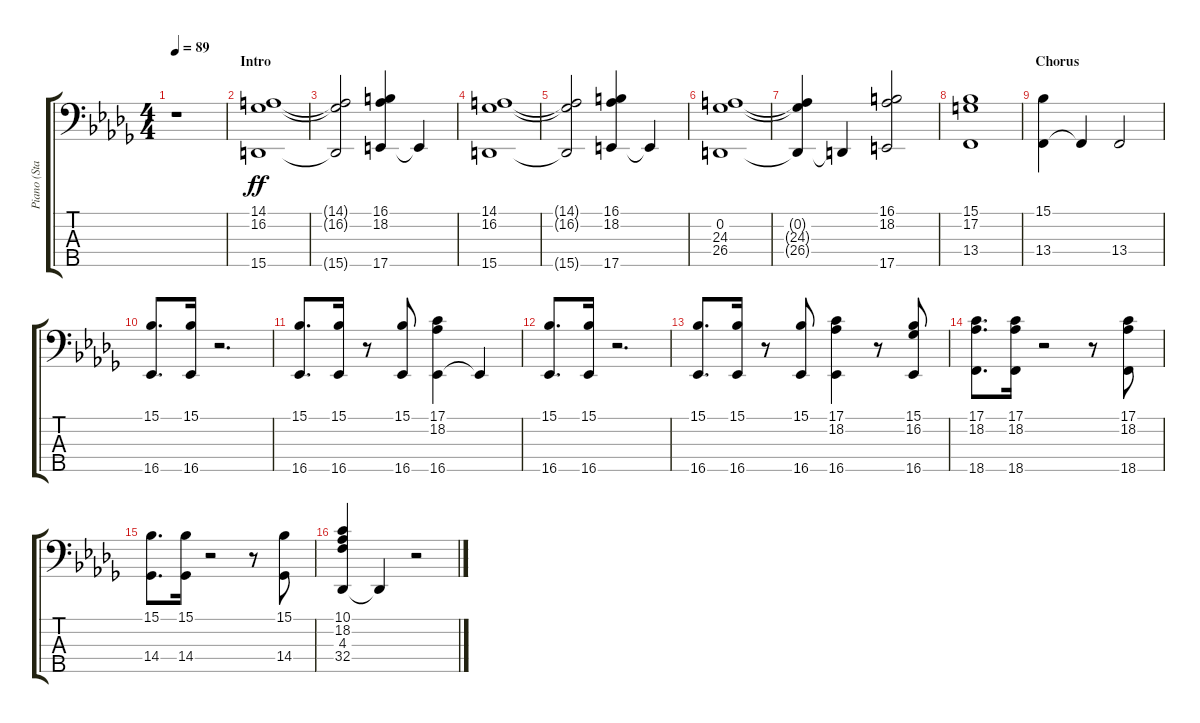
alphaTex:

\track ("Piano (Staff 2)" "Piano (Sta") {instrument electricpiano1}
\staff {score tabs}
\tuning (G2 D2 A1 E1 B0) {hide}
\ts (4 4)
\tempo 89
\clef f4
\ks bbminor
r.1{dy ff instrument electricpiano1} |
\section ("" "Intro")
(14.1 16.2 15.5).1 |
(14.1{t} 16.2{t} 15.5{t}).2 (16.1 18.2 17.5).4 17.5{t}.4 |
(14.1 16.2 15.5).1 |
(14.1{t} 16.2{t} 15.5{t}).2 (16.1 18.2 17.5).4 17.5{t}.4 |
(0.2 24.3 26.4).1 |
(0.2{t} 24.3{t} 26.4{t}).4 0.2{t}.4 (16.1 18.2 17.5).2 |
(15.1 17.2 13.4).1 |
\section ("" "Chorus")
(15.1 13.4).4 13.4{t}.4 13.4.2 |
(15.1 16.5).8{d} (15.1 16.5).16 r.2{d} |
(15.1 16.5).8{d} (15.1 16.5).16 r.8 (15.1 16.5).8 (17.1 18.2 16.5).4 16.5{t}.4 |
(15.1 16.5).8{d} (15.1 16.5).16 r.2{d} |
(15.1 16.5).8{d} (15.1 16.5).16 r.8 (15.1 16.5).8 (17.1 18.2 16.5).4 r.8 (15.1 16.2 16.5).8 |
(17.1 18.2 18.5).8{d} (17.1 18.2 18.5).16 r.2 r.8 (17.1 18.2 18.5).8 |
(15.1 14.4).8{d} (15.1 14.4).16 r.2 r.8 (15.1 14.4).8 |
(10.1 18.2 4.3 32.4).4 4.3{t}.4 r.2
